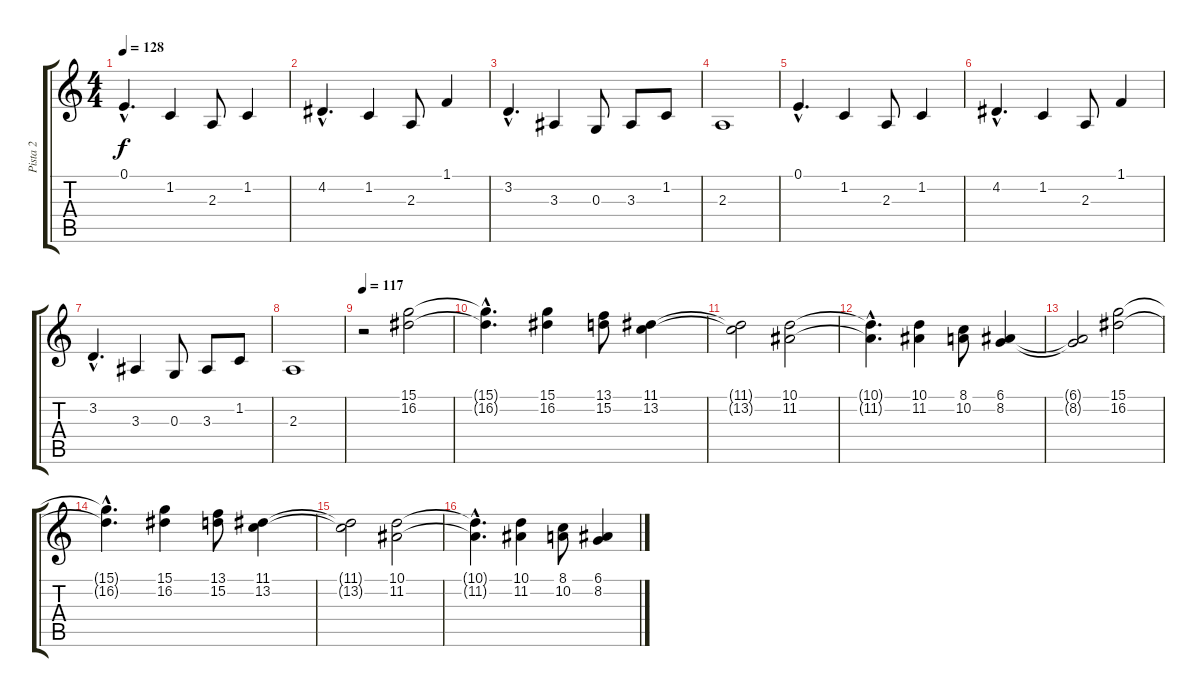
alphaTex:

\track ("Pista 2" "Pista 2") {instrument acousticgrandpiano}
\staff {score tabs}
\tuning (E4 B3 G3 D3 A2 E2) {hide}
\ts (4 4)
\tempo 128
\clef g2
\ks c
0.1{hac}.4{d dy f} 1.2.4 2.3.8 1.2.4 |
4.2{hac}.4{d} 1.2.4 2.3.8 1.1.4 |
3.2{hac}.4{d} 3.3.4 0.3.8 3.3.8 1.2.8 |
2.3.1 |
0.1{hac}.4{d} 1.2.4 2.3.8 1.2.4 |
4.2{hac}.4{d} 1.2.4 2.3.8 1.1.4 |
3.2{hac}.4{d} 3.3.4 0.3.8 3.3.8 1.2.8 |
2.3.1 |
\tempo 117
r.2 (15.1 16.2).2 |
(15.1{hac t} 16.2{hac t}).4{d} (15.1 16.2).4 (13.1 15.2).8 (11.1 13.2).4 |
(11.1{t} 13.2{t}).2 (10.1 11.2).2 |
(10.1{hac t} 11.2{hac t}).4{d} (10.1 11.2).4 (8.1 10.2).8 (6.1 8.2).4 |
(6.1{t} 8.2{t}).2 (15.1 16.2).2 |
(15.1{hac t} 16.2{hac t}).4{d} (15.1 16.2).4 (13.1 15.2).8 (11.1 13.2).4 |
(11.1{t} 13.2{t}).2 (10.1 11.2).2 |
(10.1{hac t} 11.2{hac t}).4{d} (10.1 11.2).4 (8.1 10.2).8 (6.1 8.2).4
